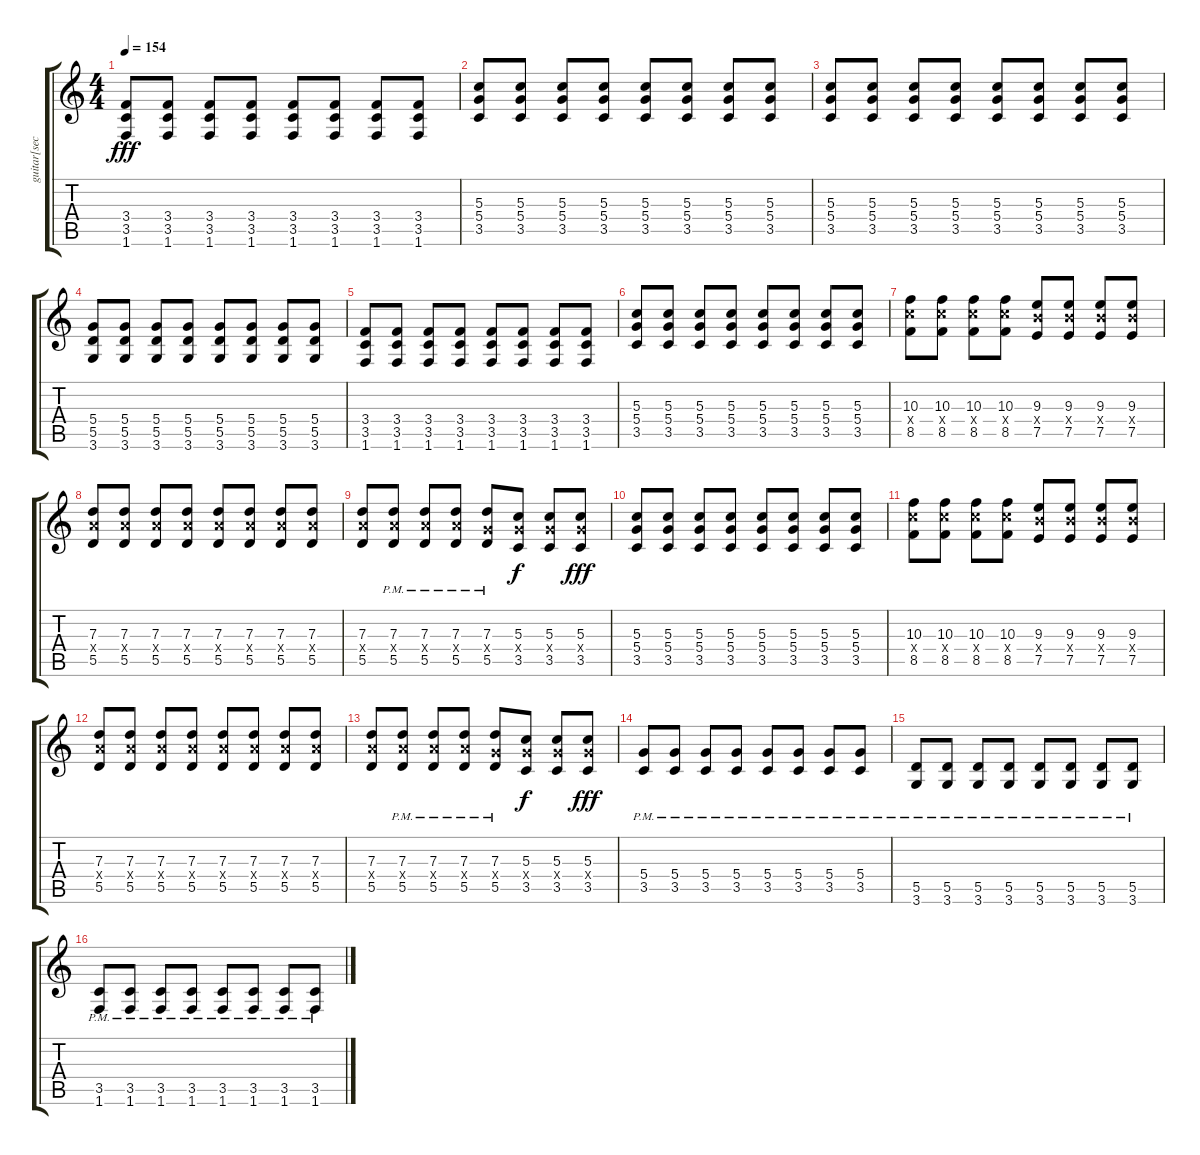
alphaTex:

\track ("guitar[second rhythm]" "guitar[sec") {instrument overdrivenguitar}
\staff {score tabs}
\tuning (E4 B3 G3 D3 A2 E2) {hide}
\ts (4 4)
\tempo 154
\clef g2
\ks c
(3.4 3.5 1.6).8{dy fff} (3.4 3.5 1.6).8 (3.4 3.5 1.6).8 (3.4 3.5 1.6).8 (3.4 3.5 1.6).8 (3.4 3.5 1.6).8 (3.4 3.5 1.6).8 (3.4 3.5 1.6).8 |
(5.3 5.4 3.5).8 (5.3 5.4 3.5).8 (5.3 5.4 3.5).8 (5.3 5.4 3.5).8 (5.3 5.4 3.5).8 (5.3 5.4 3.5).8 (5.3 5.4 3.5).8 (5.3 5.4 3.5).8 |
(5.3 5.4 3.5).8 (5.3 5.4 3.5).8 (5.3 5.4 3.5).8 (5.3 5.4 3.5).8 (5.3 5.4 3.5).8 (5.3 5.4 3.5).8 (5.3 5.4 3.5).8 (5.3 5.4 3.5).8 |
(5.4 5.5 3.6).8 (5.4 5.5 3.6).8 (5.4 5.5 3.6).8 (5.4 5.5 3.6).8 (5.4 5.5 3.6).8 (5.4 5.5 3.6).8 (5.4 5.5 3.6).8 (5.4 5.5 3.6).8 |
(3.4 3.5 1.6).8 (3.4 3.5 1.6).8 (3.4 3.5 1.6).8 (3.4 3.5 1.6).8 (3.4 3.5 1.6).8 (3.4 3.5 1.6).8 (3.4 3.5 1.6).8 (3.4 3.5 1.6).8 |
(5.3 5.4 3.5).8 (5.3 5.4 3.5).8 (5.3 5.4 3.5).8 (5.3 5.4 3.5).8 (5.3 5.4 3.5).8 (5.3 5.4 3.5).8 (5.3 5.4 3.5).8 (5.3 5.4 3.5).8 |
(10.3 10.4{x} 8.5).8 (10.3 10.4{x} 8.5).8 (10.3 10.4{x} 8.5).8 (10.3 10.4{x} 8.5).8 (9.3 9.4{x} 7.5).8 (9.3 9.4{x} 7.5).8 (9.3 9.4{x} 7.5).8 (9.3 9.4{x} 7.5).8 |
(7.3 7.4{x} 5.5).8 (7.3 7.4{x} 5.5).8 (7.3 7.4{x} 5.5).8 (7.3 7.4{x} 5.5).8 (7.3 7.4{x} 5.5).8 (7.3 7.4{x} 5.5).8 (7.3 7.4{x} 5.5).8 (7.3 7.4{x} 5.5).8 |
(7.3 7.4{x} 5.5).8 (7.3{pm} 7.4{x} 5.5{pm}).8 (7.3{pm} 7.4{x} 5.5{pm}).8 (7.3{pm} 7.4{x} 5.5{pm}).8 (7.3{pm} 5.4{x} 5.5{pm}).8 (5.3 5.4{x} 3.5).8{dy f} (5.3 5.4{x} 3.5).8 (5.3 5.4{x} 3.5).8{dy fff} |
(5.3 5.4 3.5).8 (5.3 5.4 3.5).8 (5.3 5.4 3.5).8 (5.3 5.4 3.5).8 (5.3 5.4 3.5).8 (5.3 5.4 3.5).8 (5.3 5.4 3.5).8 (5.3 5.4 3.5).8 |
(10.3 10.4{x} 8.5).8 (10.3 10.4{x} 8.5).8 (10.3 10.4{x} 8.5).8 (10.3 10.4{x} 8.5).8 (9.3 9.4{x} 7.5).8 (9.3 9.4{x} 7.5).8 (9.3 9.4{x} 7.5).8 (9.3 9.4{x} 7.5).8 |
(7.3 7.4{x} 5.5).8 (7.3 7.4{x} 5.5).8 (7.3 7.4{x} 5.5).8 (7.3 7.4{x} 5.5).8 (7.3 7.4{x} 5.5).8 (7.3 7.4{x} 5.5).8 (7.3 7.4{x} 5.5).8 (7.3 7.4{x} 5.5).8 |
(7.3 7.4{x} 5.5).8 (7.3{pm} 7.4{x} 5.5{pm}).8 (7.3{pm} 7.4{x} 5.5{pm}).8 (7.3{pm} 7.4{x} 5.5{pm}).8 (7.3{pm} 5.4{x} 5.5{pm}).8 (5.3 5.4{x} 3.5).8{dy f} (5.3 5.4{x} 3.5).8 (5.3 5.4{x} 3.5).8{dy fff} |
(5.4{pm} 3.5{pm}).8 (5.4{pm} 3.5{pm}).8 (5.4{pm} 3.5{pm}).8 (5.4{pm} 3.5{pm}).8 (5.4{pm} 3.5{pm}).8 (5.4{pm} 3.5{pm}).8 (5.4{pm} 3.5{pm}).8 (5.4{pm} 3.5{pm}).8 |
(5.5{pm} 3.6{pm}).8 (5.5{pm} 3.6{pm}).8 (5.5{pm} 3.6{pm}).8 (5.5{pm} 3.6{pm}).8 (5.5{pm} 3.6{pm}).8 (5.5{pm} 3.6{pm}).8 (5.5{pm} 3.6{pm}).8 (5.5{pm} 3.6{pm}).8 |
(3.5{pm} 1.6{pm}).8 (3.5{pm} 1.6{pm}).8 (3.5{pm} 1.6{pm}).8 (3.5{pm} 1.6{pm}).8 (3.5{pm} 1.6{pm}).8 (3.5{pm} 1.6{pm}).8 (3.5{pm} 1.6{pm}).8 (3.5{pm} 1.6{pm}).8
